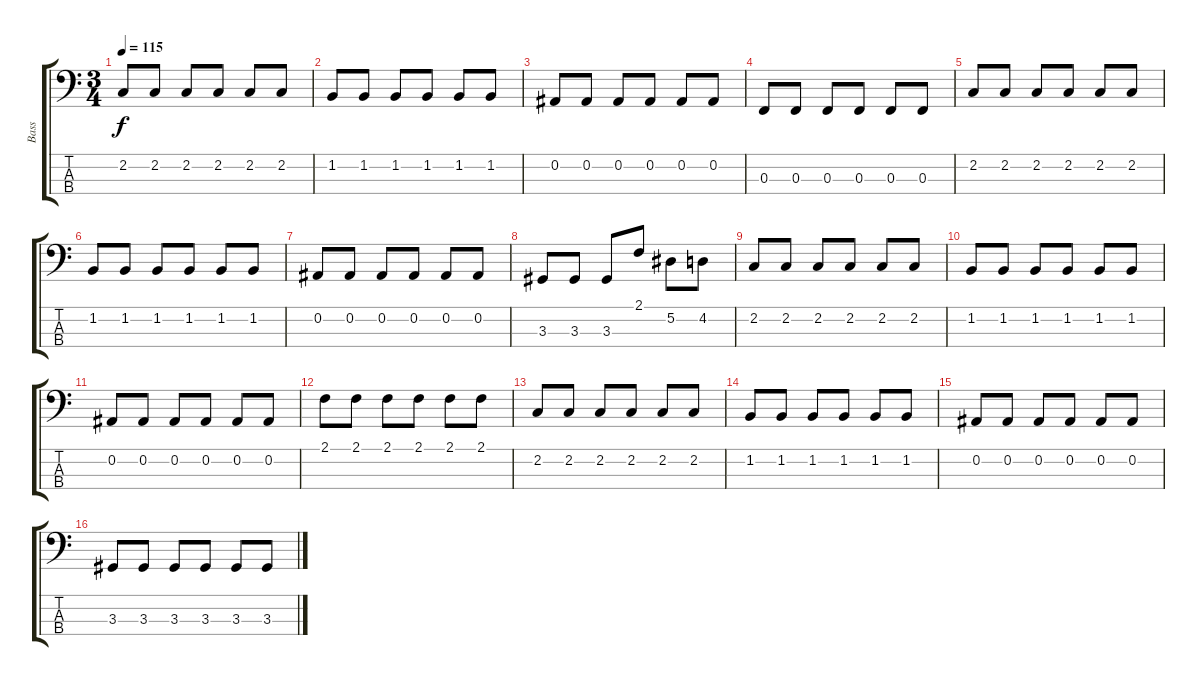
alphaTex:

\track ("Bass" "Bass") {instrument slapbass1}
\staff {score tabs}
\tuning (Eb2 Bb1 F1 C1) {hide}
\ts (3 4)
\tempo 115
\clef f4
\ks c
2.2.8{dy f} 2.2.8 2.2.8 2.2.8 2.2.8 2.2.8 |
1.2.8 1.2.8 1.2.8 1.2.8 1.2.8 1.2.8 |
0.2.8 0.2.8 0.2.8 0.2.8 0.2.8 0.2.8 |
0.3.8 0.3.8 0.3.8 0.3.8 0.3.8 0.3.8 |
2.2.8 2.2.8 2.2.8 2.2.8 2.2.8 2.2.8 |
1.2.8 1.2.8 1.2.8 1.2.8 1.2.8 1.2.8 |
0.2.8 0.2.8 0.2.8 0.2.8 0.2.8 0.2.8 |
3.3.8 3.3.8 3.3.8 2.1.8 5.2.8 4.2.8 |
2.2.8 2.2.8 2.2.8 2.2.8 2.2.8 2.2.8 |
1.2.8 1.2.8 1.2.8 1.2.8 1.2.8 1.2.8 |
0.2.8 0.2.8 0.2.8 0.2.8 0.2.8 0.2.8 |
2.1.8 2.1.8 2.1.8 2.1.8 2.1.8 2.1.8 |
2.2.8 2.2.8 2.2.8 2.2.8 2.2.8 2.2.8 |
1.2.8 1.2.8 1.2.8 1.2.8 1.2.8 1.2.8 |
0.2.8 0.2.8 0.2.8 0.2.8 0.2.8 0.2.8 |
3.3.8 3.3.8 3.3.8 3.3.8 3.3.8 3.3.8
